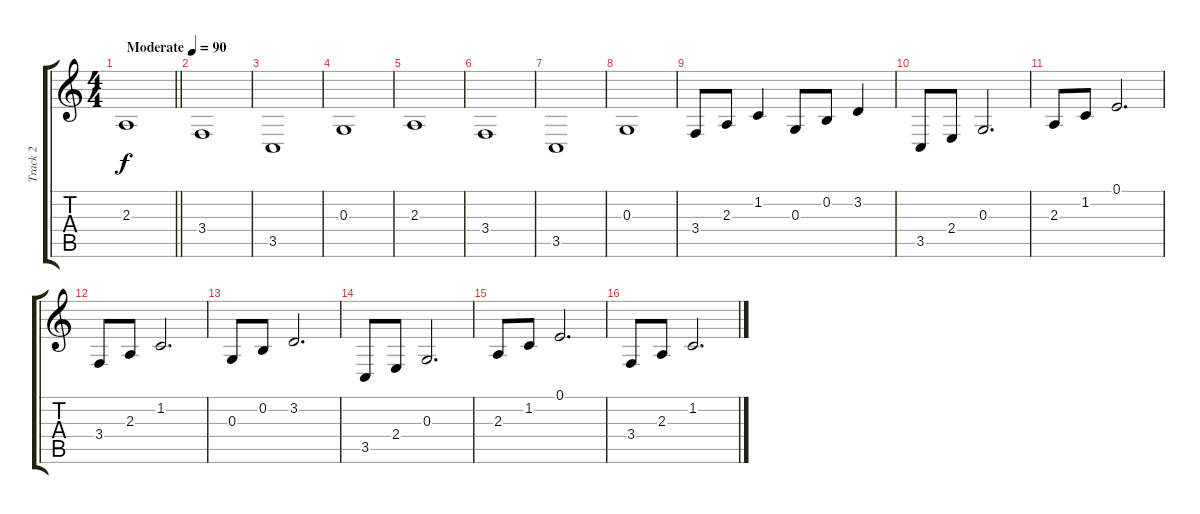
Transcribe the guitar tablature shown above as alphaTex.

\track ("Track 2" "Track 2") {instrument brightacousticpiano bank 255}
\staff {score tabs}
\tuning (E4 B3 G3 D3 A2 E2) {hide}
\ts (4 4)
\tempo (90 "Moderate")
\clef g2
\barLineRight lightlight
\ks c
2.3.1{dy f instrument brightacousticpiano} |
3.4.1 |
3.5.1 |
0.3.1 |
2.3.1 |
3.4.1 |
3.5.1 |
0.3.1 |
3.4.8 2.3.8 1.2.4 0.3.8 0.2.8 3.2.4 |
3.5.8 2.4.8 0.3.2{d} |
2.3.8 1.2.8 0.1.2{d} |
3.4.8 2.3.8 1.2.2{d} |
0.3.8 0.2.8 3.2.2{d} |
3.5.8 2.4.8 0.3.2{d} |
2.3.8 1.2.8 0.1.2{d} |
3.4.8 2.3.8 1.2.2{d}
